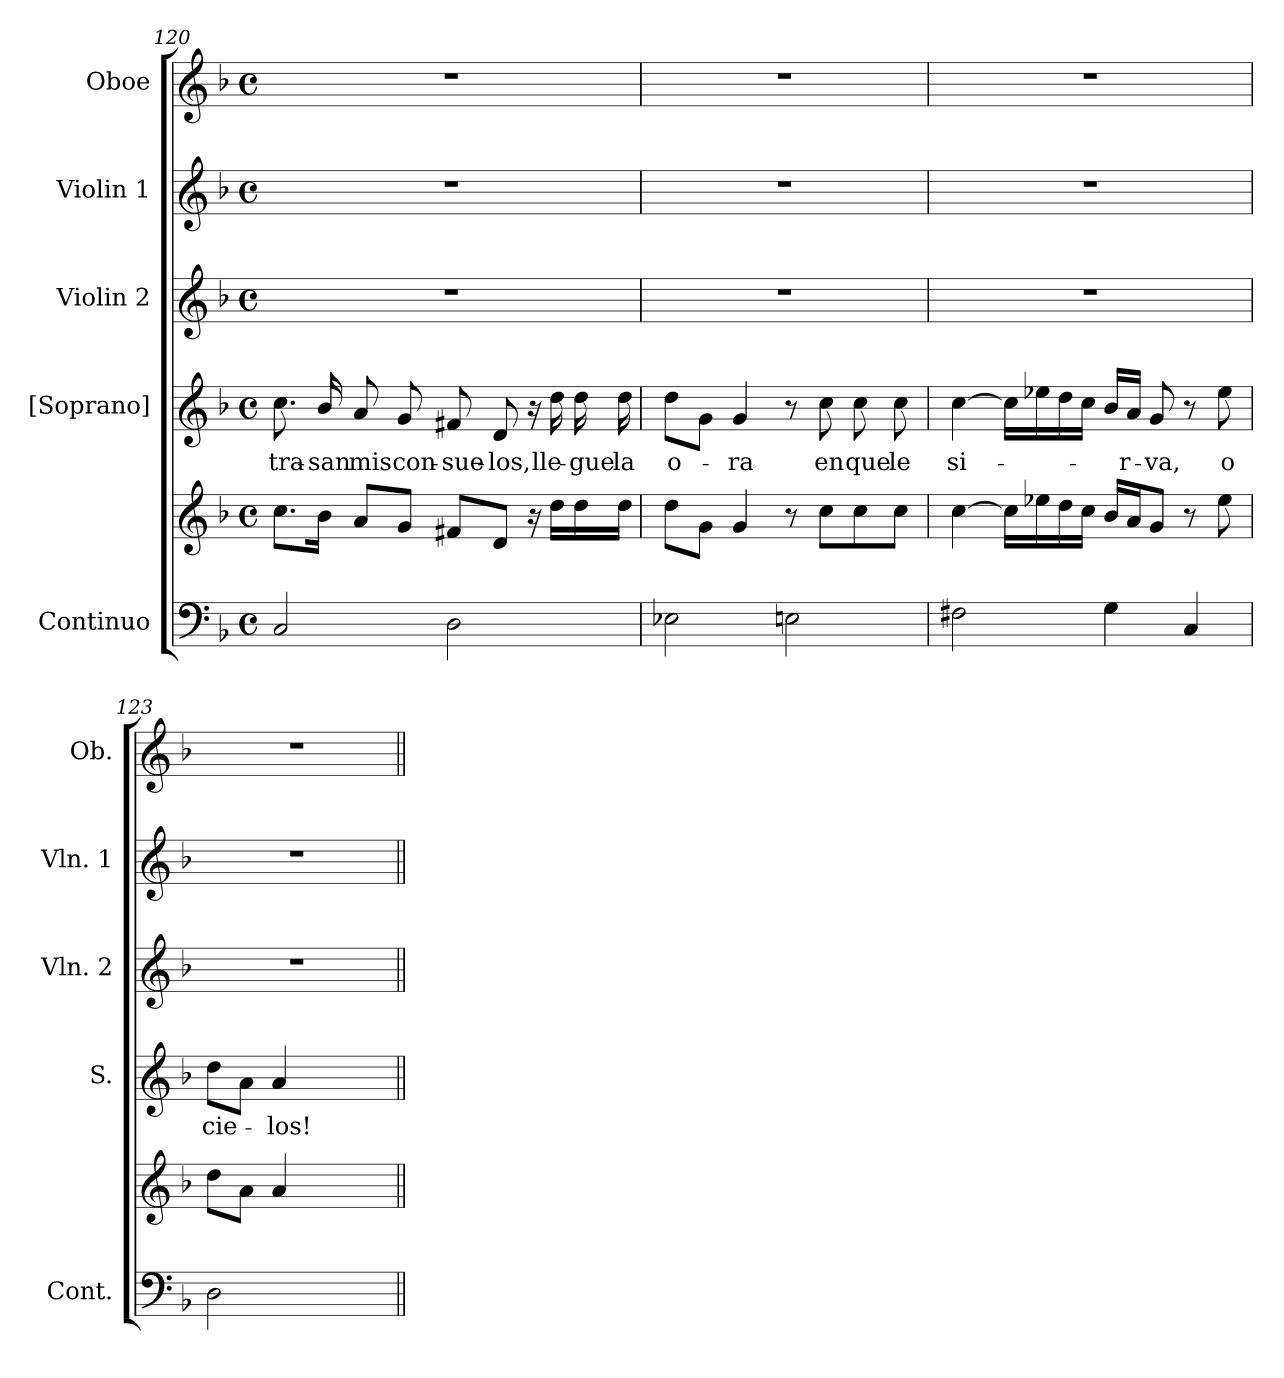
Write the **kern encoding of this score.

**kern	**kern	**kern	**text	**kern	**kern	**kern
*part5	*part5	*part4	*part4	*part3	*part2	*part1
*staff6	*staff5	*staff4	*staff4	*staff3	*staff2	*staff1
*I"Continuo	*	*I"[Soprano]	*	*I"Violin 2	*I"Violin 1	*I"Oboe
*I'Cont.	*	*I'S.	*	*I'Vln. 2	*I'Vln. 1	*I'Ob.
!!LO:PB:g=z
*clefF4	*clefG2	*clefG2	*	*clefG2	*clefG2	*clefG2
*k[b-]	*k[b-]	*k[b-]	*	*k[b-]	*k[b-]	*k[b-]
*F:	*F:	*F:	*	*F:	*F:	*F:
*M4/4	*M4/4	*M4/4	*	*M4/4	*M4/4	*M4/4
*met(c)	*met(c)	*met(c)	*	*met(c)	*met(c)	*met(c)
=120	=120	=120	=120	=120	=120	=120
!	!	!	!LO:LY:b:color=#000000	!	!	!
2Ci/	8.cci\L	8.cci\	-tra-	1r	1r	1r
!	!	!	!LO:LY:b:color=#000000	!	!	!
.	16b-i\Jk	16b-i/	-san	.	.	.
!	!	!	!LO:LY:b:color=#000000	!	!	!
.	8ai/L	8ai/	mis	.	.	.
!	!	!	!LO:LY:b:color=#000000	!	!	!
.	8gi/J	8gi/	con-	.	.	.
!	!	!	!LO:LY:b:color=#000000	!	!	!
2Di\	8f#Xi/L	8f#Xi/	-sue-	.	.	.
!	!	!	!LO:LY:b:color=#000000	!	!	!
.	8di/J	8di/	-los,	.	.	.
.	16r	16r	.	.	.	.
!	!	!	!LO:LY:b:color=#000000	!	!	!
.	16ddi\LL	16ddi\	lle-	.	.	.
!	!	!	!LO:LY:b:color=#000000	!	!	!
.	16ddi\	16ddi\	-gue	.	.	.
!	!	!	!LO:LY:b:color=#000000	!	!	!
.	16ddi\JJ	16ddi\	la	.	.	.
=121	=121	=121	=121	=121	=121	=121
!	!	!	!LO:LY:b:color=#000000	!	!	!
2E-Xi\	8ddi\L	8ddi\L	o-	1r	1r	1r
.	8gi\J	8gi\J	.	.	.	.
!	!	!	!LO:LY:b:color=#000000	!	!	!
.	4gi/	4gi/	-ra	.	.	.
2Eni\	8r	8r	.	.	.	.
!	!	!	!LO:LY:b:color=#000000	!	!	!
.	8cci\L	8cci\	en	.	.	.
!	!	!	!LO:LY:b:color=#000000	!	!	!
.	8cci\	8cci\	que	.	.	.
!	!	!	!LO:LY:b:color=#000000	!	!	!
.	8cci\J	8cci\	le	.	.	.
=122	=122	=122	=122	=122	=122	=122
!	!	!	!LO:LY:b:color=#000000	!	!	!
2F#Xi\	[4cci\	[4cci\	si-	1r	1r	1r
.	16cci\LL]	16cci\LL]	.	.	.	.
.	16ee-Xi\	16ee-Xi\	.	.	.	.
.	16ddi\	16ddi\	.	.	.	.
.	16cci\JJ	16cci\JJ	.	.	.	.
4Gi\	16b-i/LL	16b-i/LL	.	.	.	.
!	!	!	!LO:LY:b:color=#000000	!	!	!
.	16ai/J	16ai/JJ	-r-	.	.	.
!	!	!	!LO:LY:b:color=#000000	!	!	!
.	8gi/J	8gi/	-va,	.	.	.
4Ci/	8r	8r	.	.	.	.
!	!	!	!LO:LY:b:color=#000000	!	!	!
.	8ee-i\	8ee-i\	o	.	.	.
=123	=123	=123	=123	=123	=123	=123
!	!	!	!LO:LY:b:color=#000000	!LO:N:vis=1	!LO:N:vis=1	!LO:N:vis=1
2Di\	8ddi\L	8ddi\L	cie-	1r	1r	1r
.	8ai\J	8ai\J	.	.	.	.
!	!	!	!LO:LY:b:color=#000000	!	!	!
.	4ai/	4ai/	-los!	.	.	.
2ryy	2ryy	2ryy	.	.	.	.
=||	=||	=||	=||	=||	=||	=||
*-	*-	*-	*-	*-	*-	*-
